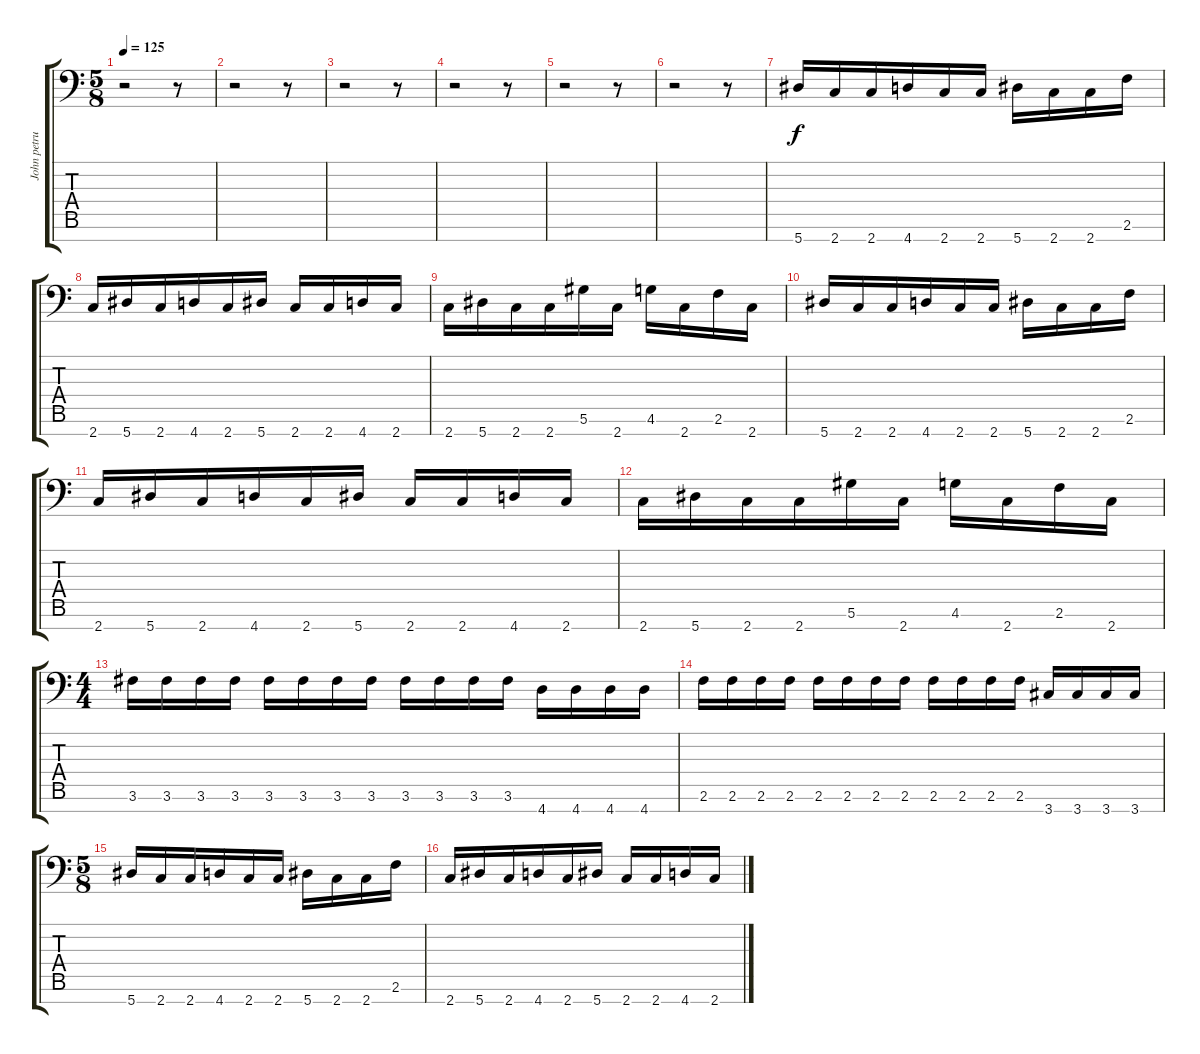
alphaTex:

\track ("John petrucci" "John petru") {instrument distortionguitar}
\staff {score tabs}
\tuning (Eb4 Bb3 Gb3 Db3 Ab2 Eb2 Bb1) {hide}
\ts (5 8)
\tempo 125
\clef f4
\ks c
r.2{dy f instrument distortionguitar} r.8 |
r.2 r.8 |
r.2 r.8 |
r.2 r.8 |
r.2 r.8 |
r.2 r.8 |
5.7.16 2.7.16 2.7.16 4.7.16 2.7.16 2.7.16 5.7.16 2.7.16 2.7.16 2.6.16 |
2.7.16 5.7.16 2.7.16 4.7.16 2.7.16 5.7.16 2.7.16 2.7.16 4.7.16 2.7.16 |
2.7.16 5.7.16 2.7.16 2.7.16 5.6.16 2.7.16 4.6.16 2.7.16 2.6.16 2.7.16 |
5.7.16 2.7.16 2.7.16 4.7.16 2.7.16 2.7.16 5.7.16 2.7.16 2.7.16 2.6.16 |
2.7.16 5.7.16 2.7.16 4.7.16 2.7.16 5.7.16 2.7.16 2.7.16 4.7.16 2.7.16 |
2.7.16 5.7.16 2.7.16 2.7.16 5.6.16 2.7.16 4.6.16 2.7.16 2.6.16 2.7.16 |
\ts (4 4)
3.6.16 3.6.16 3.6.16 3.6.16 3.6.16 3.6.16 3.6.16 3.6.16 3.6.16 3.6.16 3.6.16 3.6.16 4.7.16 4.7.16 4.7.16 4.7.16 |
2.6.16 2.6.16 2.6.16 2.6.16 2.6.16 2.6.16 2.6.16 2.6.16 2.6.16 2.6.16 2.6.16 2.6.16 3.7.16 3.7.16 3.7.16 3.7.16 |
\ts (5 8)
5.7.16 2.7.16 2.7.16 4.7.16 2.7.16 2.7.16 5.7.16 2.7.16 2.7.16 2.6.16 |
2.7.16 5.7.16 2.7.16 4.7.16 2.7.16 5.7.16 2.7.16 2.7.16 4.7.16 2.7.16
